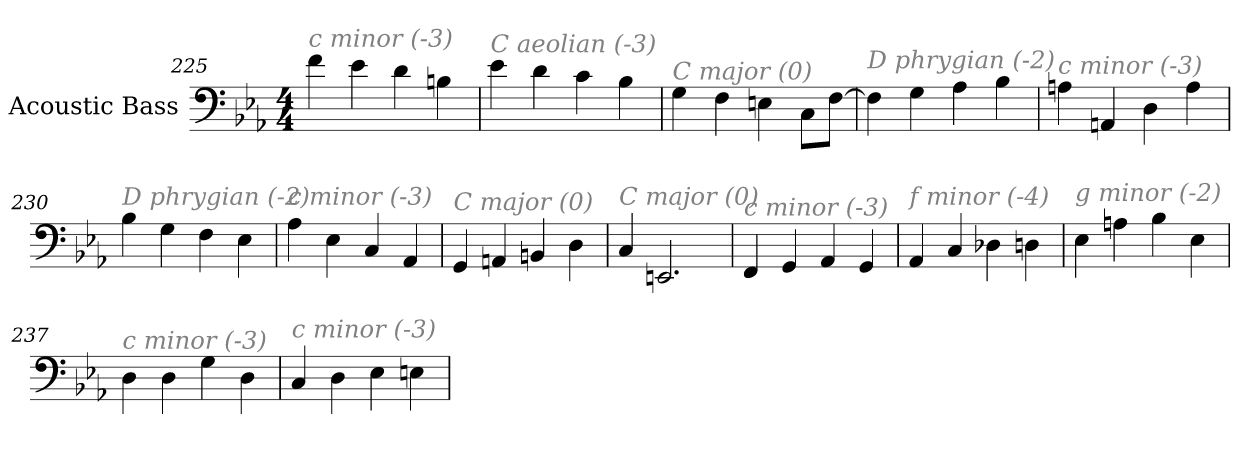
**kern
*part1
*staff1
*I"Acoustic Bass
*clefF4
*ITrd7c12
*k[b-e-a-]
*E-:
*M4/4
=225
!LO:TX:i:color=#808080:t=c minor (-3)
4F
4E-
4D
4BBn
=226
!LO:TX:i:color=#808080:t=C aeolian (-3)
4E-
4D
4C
4BB-
=227
!LO:TX:i:color=#808080:t=C major (0)
4GG
4FF
4EEn
8CCL
[8FFJ
=228
!LO:TX:i:color=#808080:t=D phrygian (-2)
4FF]
4GG
4AA-
4BB-
=229
!LO:TX:i:color=#808080:t=c minor (-3)
4AAn
4AAAn
4DD
4AA
=230
!LO:TX:i:color=#808080:t=D phrygian (-2)
4BB-
4GG
4FF
4EE-
=231
!LO:TX:i:color=#808080:t=c minor (-3)
4AA-
4EE-
4CC
4AAA-
=232
!LO:TX:i:color=#808080:t=C major (0)
4GGG
4AAAn
4BBBn
4DD
=233
!LO:TX:i:color=#808080:t=C major (0)
4CC
2.EEEn
=234
!LO:TX:i:color=#808080:t=c minor (-3)
4FFF
4GGG
4AAA-
4GGG
=235
!LO:TX:i:color=#808080:t=f minor (-4)
4AAA-
4CC
4DD-X
4DDn
=236
!LO:TX:i:color=#808080:t=g minor (-2)
4EE-
4AAn
4BB-
4EE-
=237
!LO:TX:i:color=#808080:t=c minor (-3)
4DD
4DD
4GG
4DD
=238
!LO:TX:i:color=#808080:t=c minor (-3)
4CC
4DD
4EE-
4EEn
=
*-
